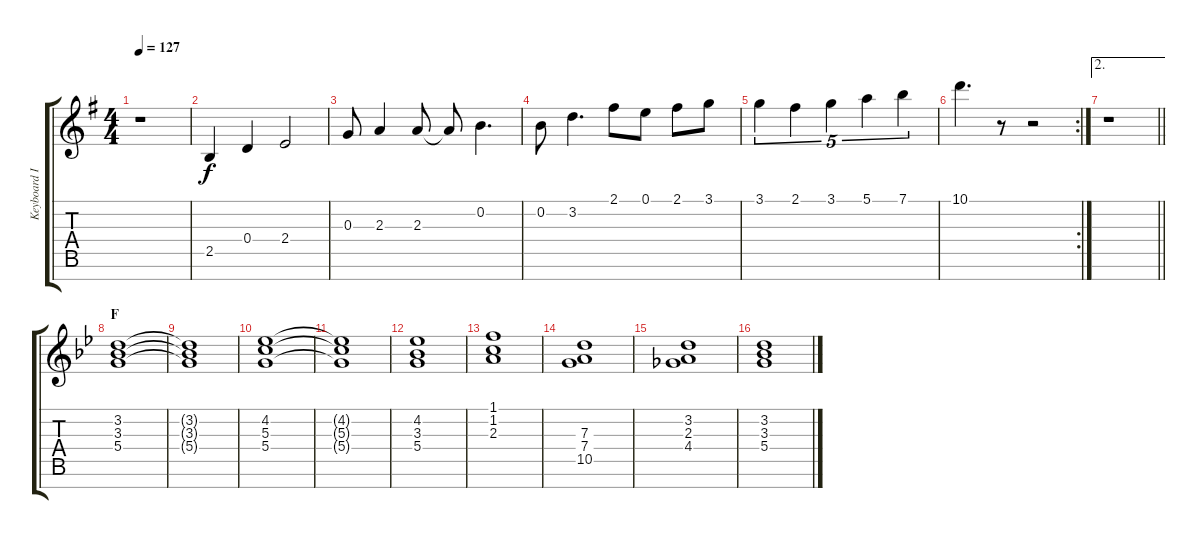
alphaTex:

\track ("Keyboard I" "Keyboard I") {instrument harmonica}
\staff {score tabs}
\tuning (E5 B4 G4 D4 A3 E3 B2) {hide}
\ts (4 4)
\tempo 127
\clef g2
\ks g
r.1{dy f} |
2.5.4{instrument harmonica} 0.4.4 2.4.2 |
0.3.8 2.3.4 2.3.8 2.3{t}.8 0.2.4{d} |
0.2.8 3.2.4{d} 2.1.8 0.1.8 2.1.8 3.1.8 |
3.1.4{tu (5 4)} 2.1.4{tu (5 4)} 3.1.4{tu (5 4)} 5.1.4{tu (5 4)} 7.1.4{tu (5 4)} |
\rc 2
10.1.4{d} r.8 r.2 |
\ae 2
\barLineRight lightlight
r.1 |
\section ("" "F")
\ks bb
(3.2 3.3 5.4).1{instrument drawbarorgan} |
(3.2{t} 3.3{t} 5.4{t}).1 |
(4.2 5.3 5.4).1 |
(4.2{t} 5.3{t} 5.4{t}).1 |
(4.2 3.3 5.4).1 |
(1.1 1.2 2.3).1 |
(7.3 7.4 10.5).1 |
(3.2 2.3 4.4).1 |
(3.2 3.3 5.4).1
